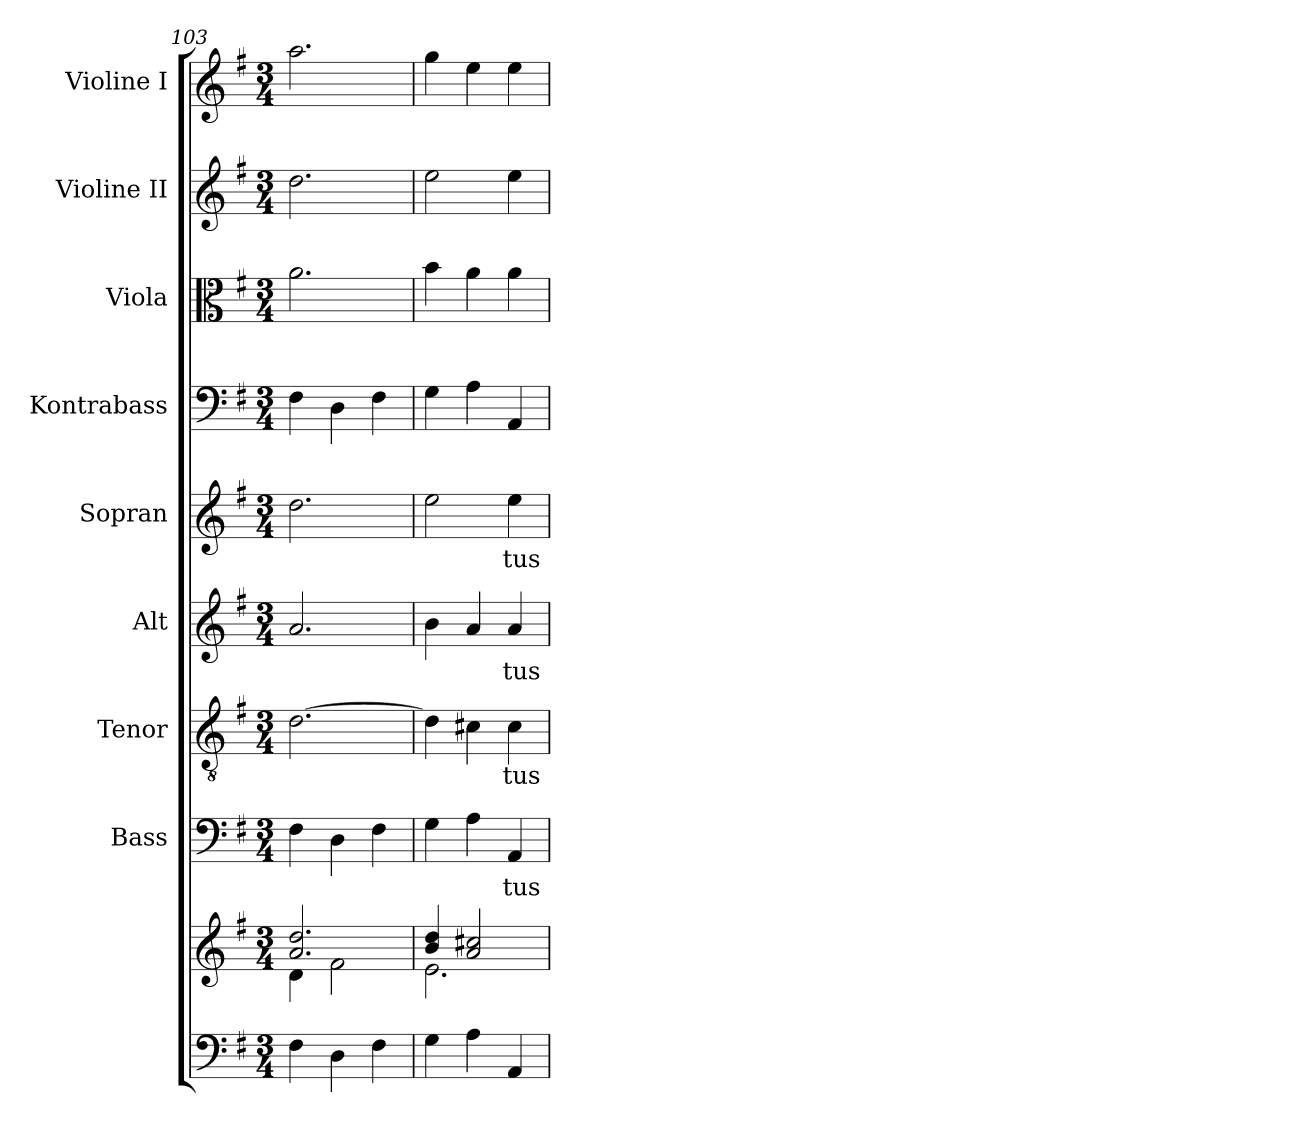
**kern	**kern	**kern	**text	**kern	**text	**kern	**text	**kern	**text	**kern	**kern	**kern	**kern
*part9	*part9	*part8	*part8	*part7	*part7	*part6	*part6	*part5	*part5	*part4	*part3	*part2	*part1
*staff10	*staff9	*staff8	*staff8	*staff7	*staff7	*staff6	*staff6	*staff5	*staff5	*staff4	*staff3	*staff2	*staff1
*	*	*I"Bass	*	*I"Tenor	*	*I"Alt	*	*I"Sopran	*	*I"Kontrabass	*I"Viola	*I"Violine II	*I"Violine I
*	*	*I'B.	*	*I'T.	*	*I'A.	*	*I'S.	*	*I'Kb.	*I'Vla.	*I'Vl. II	*I'Vl. I
!!LO:PB:g=z
*clefF4	*clefG2	*clefF4	*	*clefGv2	*	*clefG2	*	*clefG2	*	*clefF4	*clefC3	*clefG2	*clefG2
*	*	*	*	*	*	*	*	*	*	*ITrd7c12	*	*	*
*k[f#]	*k[f#]	*k[f#]	*	*k[f#]	*	*k[f#]	*	*k[f#]	*	*k[f#]	*k[f#]	*k[f#]	*k[f#]
*G:	*G:	*G:	*	*G:	*	*G:	*	*G:	*	*G:	*G:	*G:	*G:
*M3/4	*M3/4	*M3/4	*	*M3/4	*	*M3/4	*	*M3/4	*	*M3/4	*M3/4	*M3/4	*M3/4
=103	=103	=103	=103	=103	=103	=103	=103	=103	=103	=103	=103	=103	=103
*	*^	*	*	*	*	*	*	*	*	*	*	*	*
4F#\	2.a/ 2.dd/	4d\	4F#\	.	[2.d\	.	2.a/	.	2.dd\	.	4FF#\	2.a\	2.dd\	2.aa\
4D\	.	2f#\	4D\	.	.	.	.	.	.	.	4DD\	.	.	.
4F#\	.	.	4F#\	.	.	.	.	.	.	.	4FF#\	.	.	.
=104	=104	=104	=104	=104	=104	=104	=104	=104	=104	=104	=104	=104	=104	=104
4G\	4b/ 4dd/	2.e\	4G\	.	4d\]	.	4b\	.	2ee\	.	4GG\	4b\	2ee\	4gg\
4A\	2a/ 2cc#X/	.	4A\	.	4c#X\	.	4a/	.	.	.	4AA\	4a\	.	4ee\
!	!	!	!	!LO:LY:b	!	!LO:LY:b	!	!LO:LY:b	!	!LO:LY:b	!	!	!	!
4AA/	.	.	4AA/	-tus	4c#\	-tus	4a/	-tus	4ee\	-tus	4AAA/	4a\	4ee\	4ee\
*	*v	*v	*	*	*	*	*	*	*	*	*	*	*	*
=	=	=	=	=	=	=	=	=	=	=	=	=	=
*-	*-	*-	*-	*-	*-	*-	*-	*-	*-	*-	*-	*-	*-
